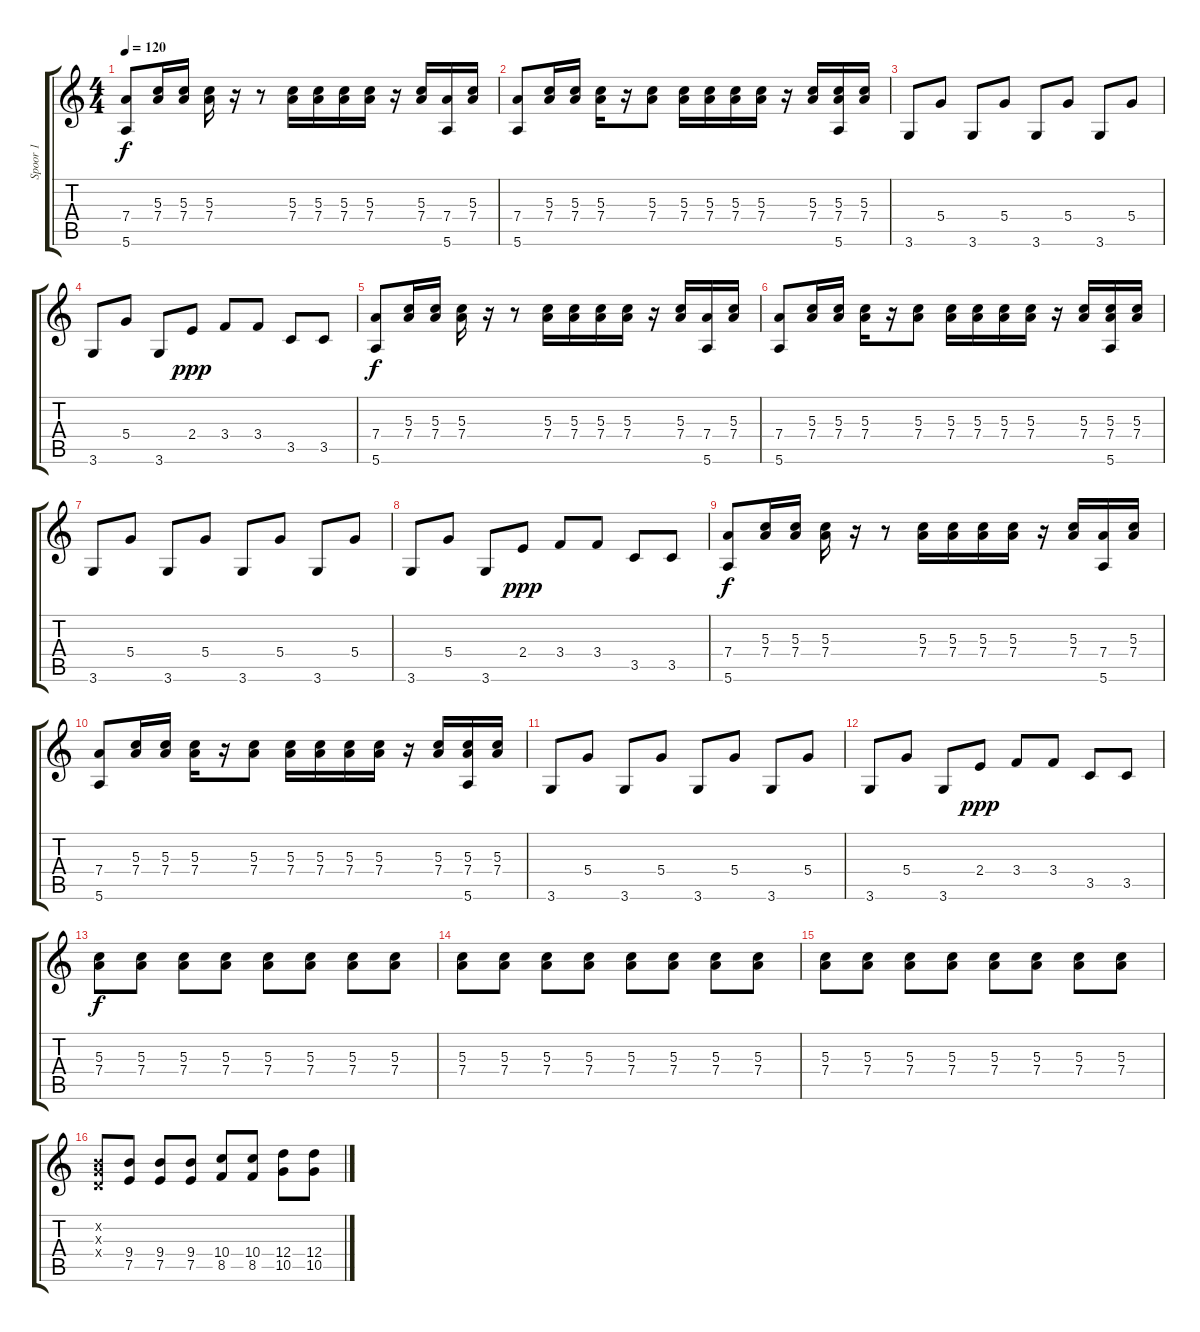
\track ("Spoor 1" "Spoor 1") {instrument electricguitarjazz}
\staff {score tabs}
\tuning (E4 B3 G3 D3 A2 E2) {hide}
\ts (4 4)
\tempo 120
\clef g2
\ks c
(7.4 5.6).8{dy f} (5.3 7.4).16 (5.3 7.4).16 (5.3 7.4).16 r.16 r.8 (5.3 7.4).16 (5.3 7.4).16 (5.3 7.4).16 (5.3 7.4).16 r.16 (5.3 7.4).16 (7.4 5.6).16 (5.3 7.4).16 |
(7.4 5.6).8 (5.3 7.4).16 (5.3 7.4).16 (5.3 7.4).16 r.16 (5.3 7.4).8 (5.3 7.4).16 (5.3 7.4).16 (5.3 7.4).16 (5.3 7.4).16 r.16 (5.3 7.4).16 (5.3 7.4 5.6).16 (5.3 7.4).16 |
3.6.8 5.4.8 3.6.8 5.4.8 3.6.8 5.4.8 3.6.8 5.4.8 |
3.6.8 5.4.8 3.6.8 2.4.8{dy ppp} 3.4.8 3.4.8 3.5.8 3.5.8 |
(7.4 5.6).8{dy f} (5.3 7.4).16 (5.3 7.4).16 (5.3 7.4).16 r.16 r.8 (5.3 7.4).16 (5.3 7.4).16 (5.3 7.4).16 (5.3 7.4).16 r.16 (5.3 7.4).16 (7.4 5.6).16 (5.3 7.4).16 |
(7.4 5.6).8 (5.3 7.4).16 (5.3 7.4).16 (5.3 7.4).16 r.16 (5.3 7.4).8 (5.3 7.4).16 (5.3 7.4).16 (5.3 7.4).16 (5.3 7.4).16 r.16 (5.3 7.4).16 (5.3 7.4 5.6).16 (5.3 7.4).16 |
3.6.8 5.4.8 3.6.8 5.4.8 3.6.8 5.4.8 3.6.8 5.4.8 |
3.6.8 5.4.8 3.6.8 2.4.8{dy ppp} 3.4.8 3.4.8 3.5.8 3.5.8 |
(7.4 5.6).8{dy f} (5.3 7.4).16 (5.3 7.4).16 (5.3 7.4).16 r.16 r.8 (5.3 7.4).16 (5.3 7.4).16 (5.3 7.4).16 (5.3 7.4).16 r.16 (5.3 7.4).16 (7.4 5.6).16 (5.3 7.4).16 |
(7.4 5.6).8 (5.3 7.4).16 (5.3 7.4).16 (5.3 7.4).16 r.16 (5.3 7.4).8 (5.3 7.4).16 (5.3 7.4).16 (5.3 7.4).16 (5.3 7.4).16 r.16 (5.3 7.4).16 (5.3 7.4 5.6).16 (5.3 7.4).16 |
3.6.8 5.4.8 3.6.8 5.4.8 3.6.8 5.4.8 3.6.8 5.4.8 |
3.6.8 5.4.8 3.6.8 2.4.8{dy ppp} 3.4.8 3.4.8 3.5.8 3.5.8 |
(5.3 7.4).8{dy f} (5.3 7.4).8 (5.3 7.4).8 (5.3 7.4).8 (5.3 7.4).8 (5.3 7.4).8 (5.3 7.4).8 (5.3 7.4).8 |
(5.3 7.4).8 (5.3 7.4).8 (5.3 7.4).8 (5.3 7.4).8 (5.3 7.4).8 (5.3 7.4).8 (5.3 7.4).8 (5.3 7.4).8 |
(5.3 7.4).8 (5.3 7.4).8 (5.3 7.4).8 (5.3 7.4).8 (5.3 7.4).8 (5.3 7.4).8 (5.3 7.4).8 (5.3 7.4).8 |
(0.2{x} 0.3{x} 0.4{x}).8 (9.4 7.5).8 (9.4 7.5).8 (9.4 7.5).8 (10.4 8.5).8 (10.4 8.5).8 (12.4 10.5).8 (12.4 10.5).8
